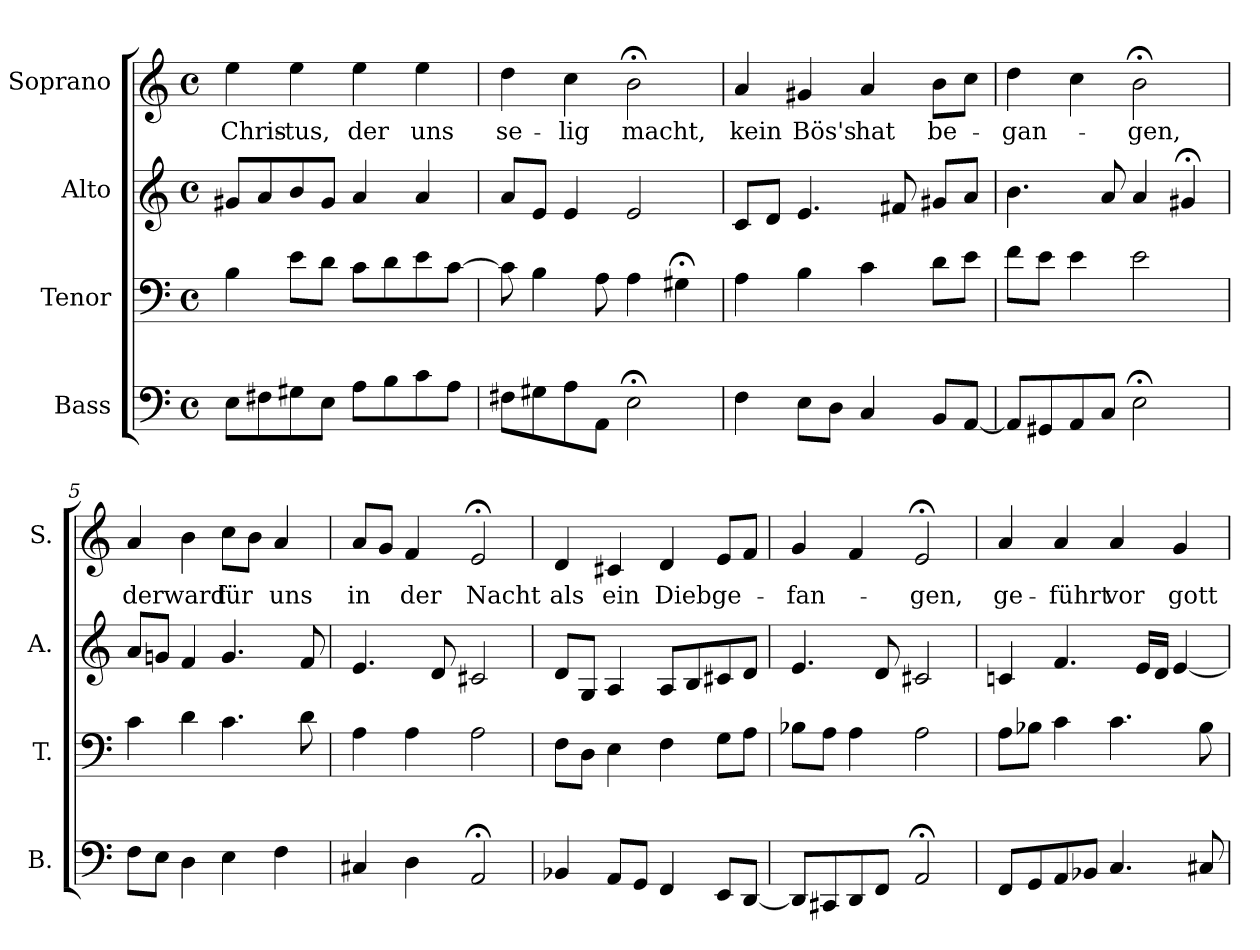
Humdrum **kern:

**kern	**kern	**kern	**kern	**text
*part4	*part3	*part2	*part1	*part1
*staff4	*staff3	*staff2	*staff1	*staff1
*I"Bass	*I"Tenor	*I"Alto	*I"Soprano	*
*I'B.	*I'T.	*I'A.	*I'S.	*
*clefF4	*clefF4	*clefG2	*clefG2	*
*k[]	*k[]	*k[]	*k[]	*
*M4/4	*M4/4	*M4/4	*M4/4	*
*met(c)	*met(c)	*met(c)	*met(c)	*
=1	=1	=1	=1	=1
!	!	!	!	!LO:LY:b
8E\L	4B\	8g#X/L	4ee\	Chris-
8F#X\	.	8a/	.	.
!	!	!	!	!LO:LY:b
8G#X\	8e\L	8b/	4ee\	-tus,
8E\J	8d\J	8g#/J	.	.
!	!	!	!	!LO:LY:b
8A\L	8c\L	4a/	4ee\	der
8B\	8d\	.	.	.
!	!	!	!	!LO:LY:b
8c\	8e\	4a/	4ee\	uns
8A\J	[8c\J	.	.	.
=2	=2	=2	=2	=2
!	!	!	!	!LO:LY:b
8F#X\L	8c\]	8a/L	4dd\	se-
8G#X\	4B\	8e/J	.	.
!	!	!	!	!LO:LY:b
8A\	.	4e/	4cc\	-lig
8AA\J	8A\	.	.	.
!	!	!	!	!LO:LY:b
2E;<\	4A\	2e/	2b;<\	macht,
.	4G#X;<\	.	.	.
=3	=3	=3	=3	=3
!	!	!	!	!LO:LY:b
4F\	4A\	8c/L	4a/	kein
.	.	8d/J	.	.
!	!	!	!	!LO:LY:b
8E\L	4B\	4.e/	4g#X/	Bös's
8D\J	.	.	.	.
!	!	!	!	!LO:LY:b
4C/	4c\	.	4a/	hat
.	.	8f#X/	.	.
!	!	!	!	!LO:LY:b
8BB/L	8d\L	8g#X/L	8b\L	be-
[8AA/J	8e\J	8a/J	8cc\J	.
=4	=4	=4	=4	=4
!	!	!	!	!LO:LY:b
8AA/L]	8f\L	4.b\	4dd\	-gan-
8GG#X/	8e\J	.	.	.
8AA/	4e\	.	4cc\	.
8C/J	.	8a/	.	.
!	!	!	!	!LO:LY:b
2E;<\	2e\	4a/	2b;<\	-gen,
.	.	4g#X;</	.	.
!!LO:LB:g=z
=5	=5	=5	=5	=5
!	!	!	!	!LO:LY:b
8F\L	4c\	8a/L	4a/	der
8E\J	.	8gn/J	.	.
!	!	!	!	!LO:LY:b
4D\	4d\	4f/	4b\	ward
!	!	!	!	!LO:LY:b
4E\	4.c\	4.g/	8cc\L	für
.	.	.	8b\J	.
!	!	!	!	!LO:LY:b
4F\	.	.	4a/	uns
.	8d\	8f/	.	.
=6	=6	=6	=6	=6
!	!	!	!	!LO:LY:b
4C#X/	4A\	4.e/	8a/L	in
.	.	.	8g/J	.
!	!	!	!	!LO:LY:b
4D\	4A\	.	4f/	der
.	.	8d/	.	.
!	!	!	!	!LO:LY:b
2AA;</	2A\	2c#X/	2e;</	Nacht
=7	=7	=7	=7	=7
!	!	!	!	!LO:LY:b
4BB-X/	8F\L	8d/L	4d/	als
.	8D\J	8G/J	.	.
!	!	!	!	!LO:LY:b
8AA/L	4E\	4A/	4c#X/	ein
8GG/J	.	.	.	.
!	!	!	!	!LO:LY:b
4FF/	4F\	8A/L	4d/	Dieb
.	.	8B/	.	.
!	!	!	!	!LO:LY:b
8EE/L	8G\L	8c#X/	8e/L	ge-
[8DD/J	8A\J	8d/J	8f/J	.
=8	=8	=8	=8	=8
!	!	!	!	!LO:LY:b
8DD/L]	8B-X\L	4.e/	4g/	-fan-
8CC#X/	8A\J	.	.	.
8DD/	4A\	.	4f/	.
8FF/J	.	8d/	.	.
!	!	!	!	!LO:LY:b
2AA;</	2A\	2c#X/	2e;</	-gen,
!!LO:PB:g=z
=9	=9	=9	=9	=9
!	!	!	!	!LO:LY:b
8FF/L	8A\L	4cn/	4a/	ge-
8GG/	8B-X\J	.	.	.
!	!	!	!	!LO:LY:b
8AA/	4c\	4.f/	4a/	-führt
8BB-X/J	.	.	.	.
!	!	!	!	!LO:LY:b
4.C/	4.c\	.	4a/	vor
.	.	16e/LL	.	.
.	.	16d/JJ	.	.
!	!	!	!	!LO:LY:b
.	.	[4e/	4g/	gott-
8C#X/	8B-\	.	.	.
=	=	=	=	=
*-	*-	*-	*-	*-
